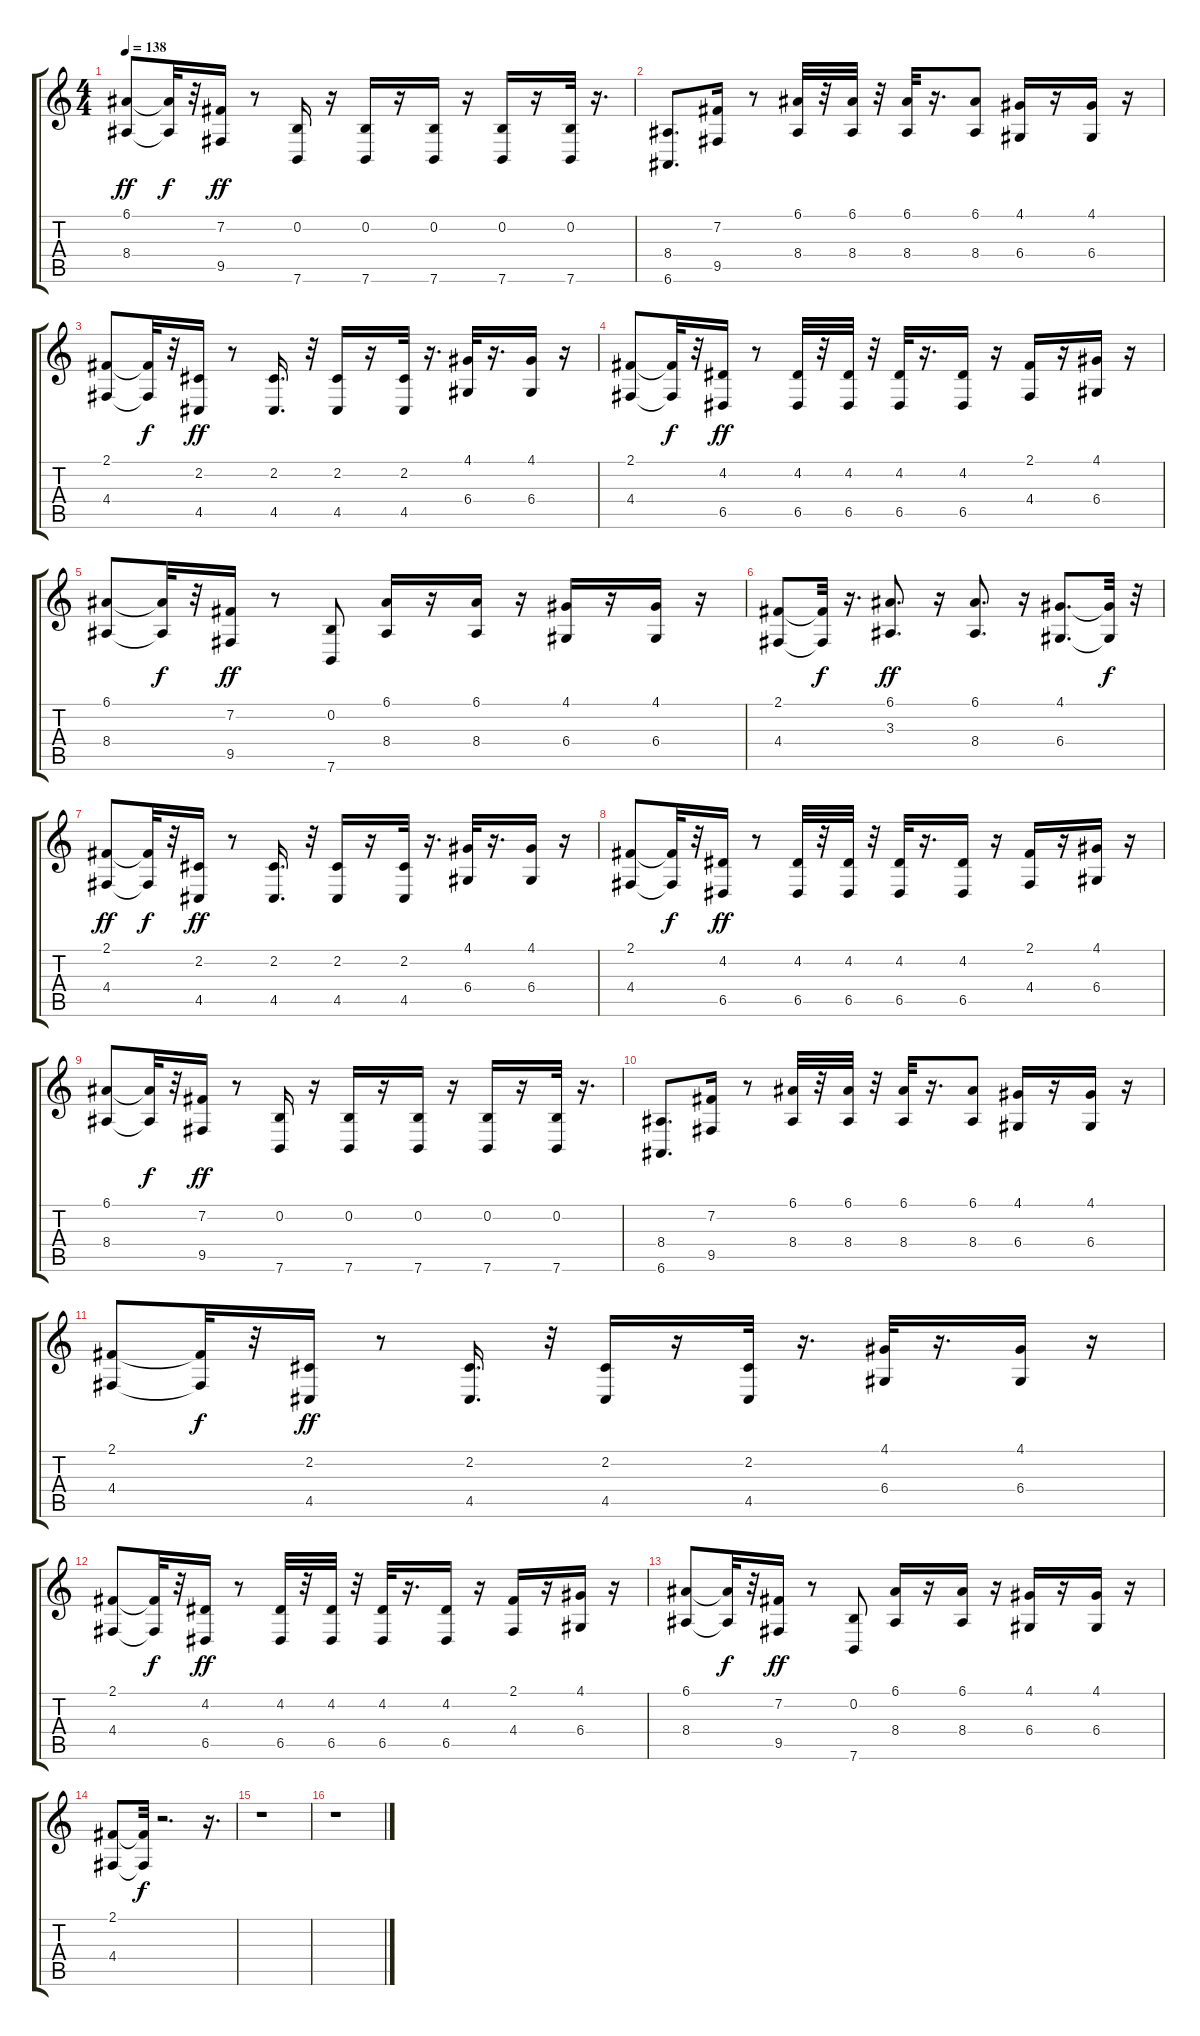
\track "" {instrument lead2sawtooth}
\staff {score tabs}
\tuning (E4 B3 G3 D3 A2 E2) {hide}
\ts (4 4)
\tempo 138
\clef g2
\ks c
(6.1 8.4).8{dy ff} (6.1{t} 8.4{t}).32{dy f} r.32 (7.2 9.5).16{dy ff} r.8 (0.2 7.6).16 r.16 (0.2 7.6).16 r.16 (0.2 7.6).16 r.16 (0.2 7.6).16 r.16 (0.2 7.6).32 r.16{d} |
(8.4 6.6).8{d} (7.2 9.5).16 r.8 (6.1 8.4).32 r.32 (6.1 8.4).32 r.32 (6.1 8.4).32 r.16{d} (6.1 8.4).8 (4.1 6.4).16 r.16 (4.1 6.4).16 r.16 |
(2.1 4.4).8 (2.1{t} 4.4{t}).32{dy f} r.32 (2.2 4.5).16{dy ff} r.8 (2.2 4.5).16{d} r.32 (2.2 4.5).16 r.16 (2.2 4.5).32 r.16{d} (4.1 6.4).32 r.16{d} (4.1 6.4).16 r.16 |
(2.1 4.4).8 (2.1{t} 4.4{t}).32{dy f} r.32 (4.2 6.5).16{dy ff} r.8 (4.2 6.5).32 r.32 (4.2 6.5).32 r.32 (4.2 6.5).32 r.16{d} (4.2 6.5).16 r.16 (2.1 4.4).16 r.16 (4.1 6.4).16 r.16 |
(6.1 8.4).8 (6.1{t} 8.4{t}).32{dy f} r.32 (7.2 9.5).16{dy ff} r.8 (0.2 7.6).8 (6.1 8.4).16 r.16 (6.1 8.4).16 r.16 (4.1 6.4).16 r.16 (4.1 6.4).16 r.16 |
(2.1 4.4).8 (2.1{t} 4.4{t}).32{dy f} r.16{d} (6.1 3.3).8{d dy ff} r.16 (6.1 8.4).8{d} r.16 (4.1 6.4).8{d} (4.1{t} 6.4{t}).32{dy f} r.32 |
(2.1 4.4).8{dy ff} (2.1{t} 4.4{t}).32{dy f} r.32 (2.2 4.5).16{dy ff} r.8 (2.2 4.5).16{d} r.32 (2.2 4.5).16 r.16 (2.2 4.5).32 r.16{d} (4.1 6.4).32 r.16{d} (4.1 6.4).16 r.16 |
(2.1 4.4).8 (2.1{t} 4.4{t}).32{dy f} r.32 (4.2 6.5).16{dy ff} r.8 (4.2 6.5).32 r.32 (4.2 6.5).32 r.32 (4.2 6.5).32 r.16{d} (4.2 6.5).16 r.16 (2.1 4.4).16 r.16 (4.1 6.4).16 r.16 |
(6.1 8.4).8 (6.1{t} 8.4{t}).32{dy f} r.32 (7.2 9.5).16{dy ff} r.8 (0.2 7.6).16 r.16 (0.2 7.6).16 r.16 (0.2 7.6).16 r.16 (0.2 7.6).16 r.16 (0.2 7.6).32 r.16{d} |
(8.4 6.6).8{d} (7.2 9.5).16 r.8 (6.1 8.4).32 r.32 (6.1 8.4).32 r.32 (6.1 8.4).32 r.16{d} (6.1 8.4).8 (4.1 6.4).16 r.16 (4.1 6.4).16 r.16 |
(2.1 4.4).8 (2.1{t} 4.4{t}).32{dy f} r.32 (2.2 4.5).16{dy ff} r.8 (2.2 4.5).16{d} r.32 (2.2 4.5).16 r.16 (2.2 4.5).32 r.16{d} (4.1 6.4).32 r.16{d} (4.1 6.4).16 r.16 |
(2.1 4.4).8 (2.1{t} 4.4{t}).32{dy f} r.32 (4.2 6.5).16{dy ff} r.8 (4.2 6.5).32 r.32 (4.2 6.5).32 r.32 (4.2 6.5).32 r.16{d} (4.2 6.5).16 r.16 (2.1 4.4).16 r.16 (4.1 6.4).16 r.16 |
(6.1 8.4).8 (6.1{t} 8.4{t}).32{dy f} r.32 (7.2 9.5).16{dy ff} r.8 (0.2 7.6).8 (6.1 8.4).16 r.16 (6.1 8.4).16 r.16 (4.1 6.4).16 r.16 (4.1 6.4).16 r.16 |
(2.1 4.4).8 (2.1{t} 4.4{t}).32{dy f} r.2{d} r.16{d} |
r.1 |
r.1
